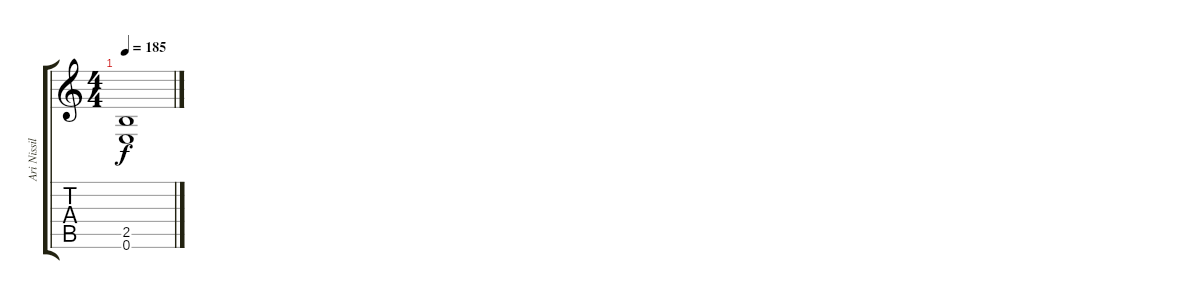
\track ("Ari Nissilä '' WarTechs ''" "Ari Nissil") {instrument distortionguitar}
\staff {score tabs}
\tuning (E4 B3 G3 D3 A2 E2) {hide}
\ts (4 4)
\tempo 185
\clef g2
\ks c
(2.5 0.6).1{dy f}
